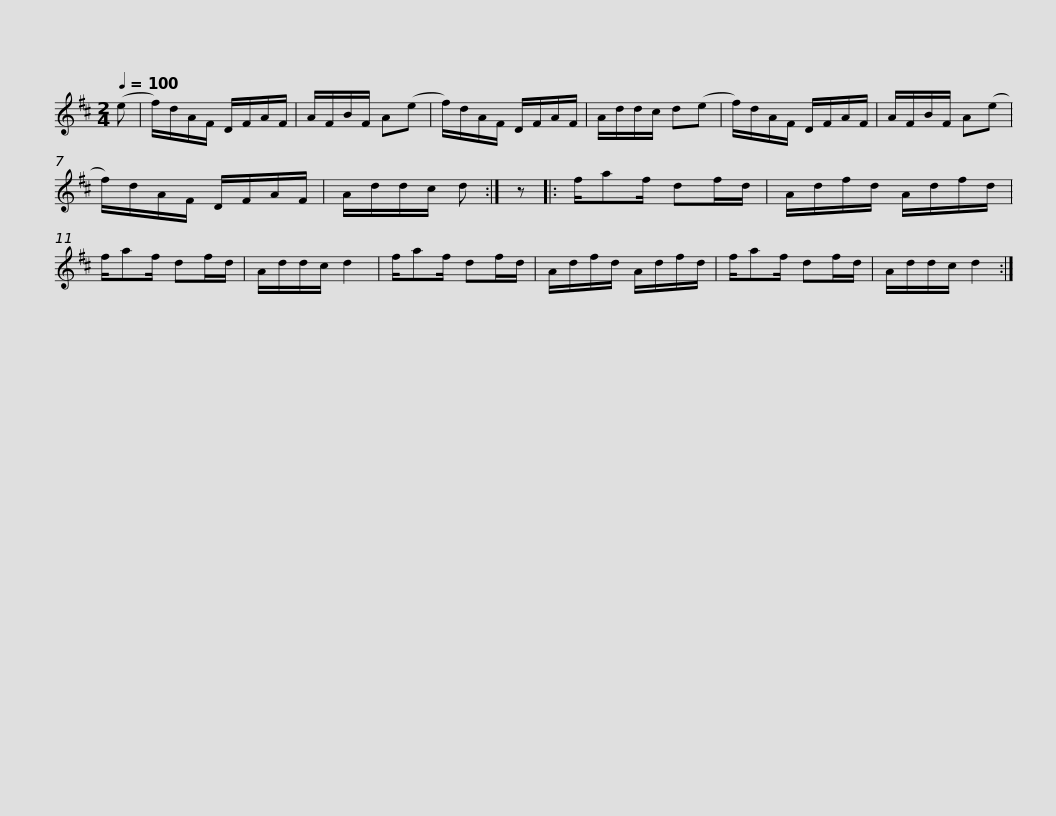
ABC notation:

X:1
L:1/8
Q:1/4=100
M:2/4
I:linebreak $
K:none
V:1 treble transpose="8 "
V:1
[K:D] (e | f/)d/A/F/ D/F/A/F/ | A/F/B/F/ A(e | f/)d/A/F/ D/F/A/F/ | A/d/d/c/ d(e | %5
 f/)d/A/F/ D/F/A/F/ | A/F/B/F/ A(e |$ f/)d/A/F/ D/F/A/F/ | A/d/d/c/ d :| z |: %10
 f/af/ df/d/ | A/d/f/d/ A/d/f/d/ | f/af/ df/d/ | A/d/d/c/ d2 | f/af/ df/d/ |$ %15
 A/d/f/d/ A/d/f/d/ | f/af/ df/d/ | A/d/d/c/ d2 :| %18
